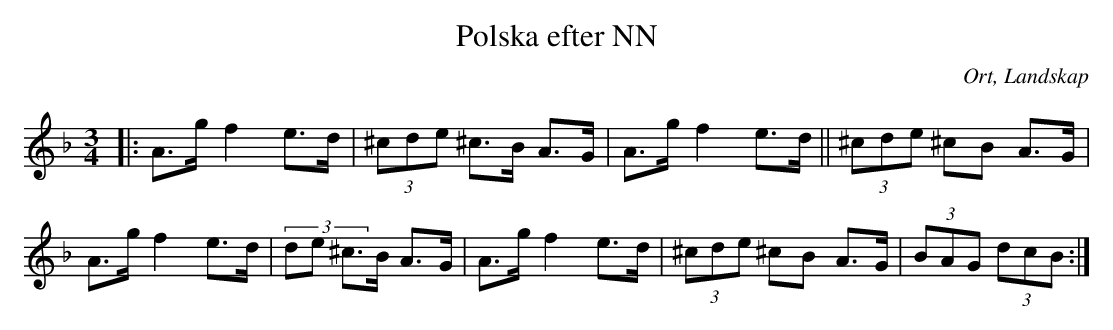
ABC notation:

X:1
T:Polska efter NN
O:Ort, Landskap
M:3/4
L:1/8
K:Dm
|: A>g f2 e>d|(3^cde ^c>B A>G|A>g f2 e>d||(3^cde ^cB A>G|A>g f2 e>d|(3^zde ^c>B A>G|A>g f2 e>d|(3^cde ^cB A>G|(3BAG (3dcB :|
